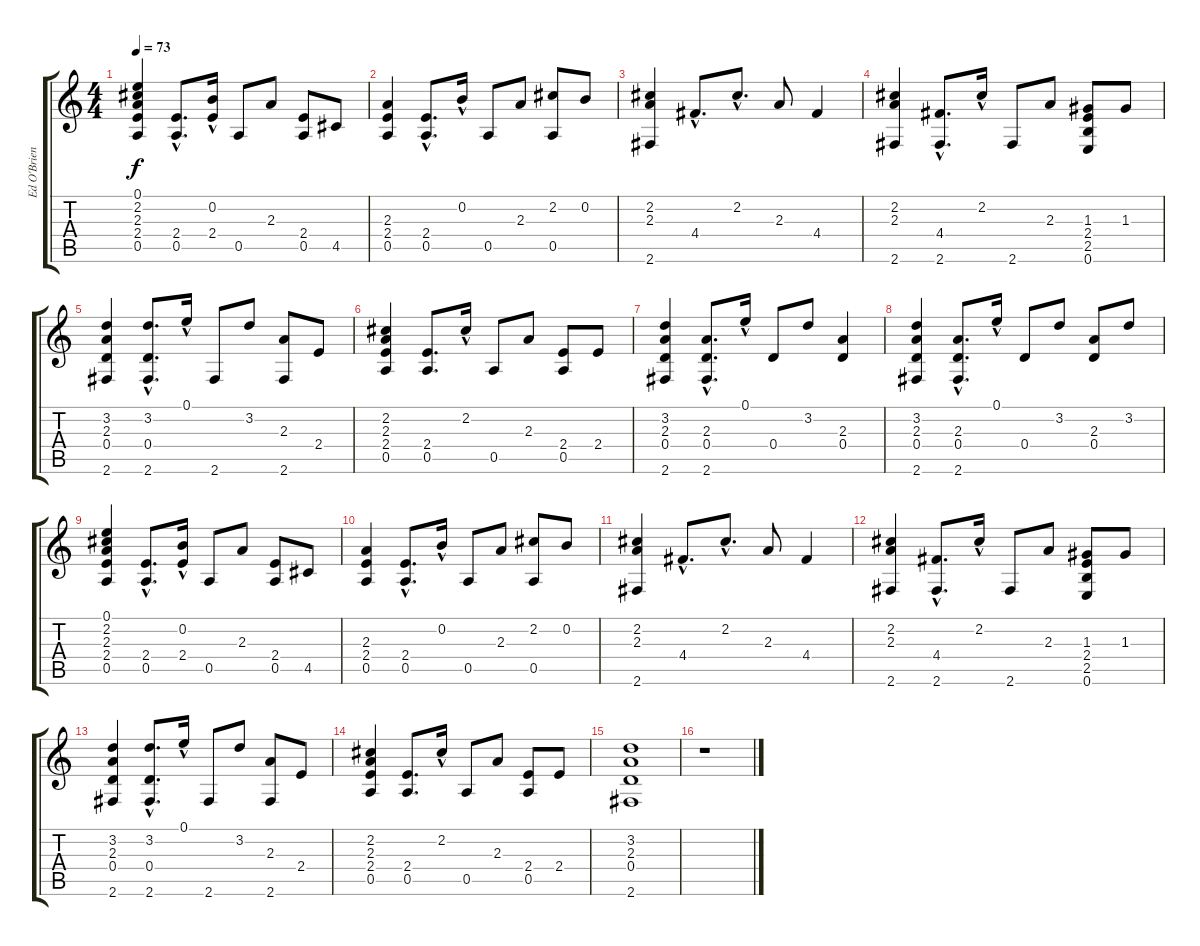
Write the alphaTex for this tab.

\track ("Ed O'Brien - Clean Guitar" "Ed O'Brien") {instrument electricguitarclean}
\staff {score tabs}
\tuning (E4 B3 G3 D3 A2 E2) {hide}
\ts (4 4)
\tempo 73
\clef g2
\ks c
(0.1 2.2 2.3 2.4 0.5).4{dy f} (2.4{hac} 0.5).8{d} (0.2{hac} 2.4).16 0.5.8 2.3.8 (2.4 0.5).8 4.5.8 |
(2.3 2.4 0.5).4 (2.4{hac} 0.5).8{d} 0.2{hac}.16 0.5.8 2.3.8 (2.2 0.5).8 0.2.8 |
(2.2 2.3 2.6).4 4.4{hac}.8{d} 2.2{hac}.8{d} 2.3.8 4.4.4 |
(2.2 2.3 2.6).4 (4.4{hac} 2.6).8{d} 2.2{hac}.16 2.6.8 2.3.8 (1.3 2.4 2.5 0.6).8 1.3.8 |
(3.2 2.3 0.4 2.6).4 (3.2{hac} 0.4 2.6).8{d} 0.1{hac}.16 2.6.8 3.2.8 (2.3 2.6).8 2.4.8 |
(2.2 2.3 2.4 0.5).4 (2.4 0.5).8{d} 2.2{hac}.16 0.5.8 2.3.8 (2.4 0.5).8 2.4.8 |
(3.2 2.3 0.4 2.6).4 (2.3{hac} 0.4 2.6).8{d} 0.1{hac}.16 0.4.8 3.2.8 (2.3 0.4).4 |
(3.2 2.3 0.4 2.6).4 (2.3{hac} 0.4 2.6).8{d} 0.1{hac}.16 0.4.8 3.2.8 (2.3 0.4).8 3.2.8 |
(0.1 2.2 2.3 2.4 0.5).4 (2.4{hac} 0.5).8{d} (0.2{hac} 2.4).16 0.5.8 2.3.8 (2.4 0.5).8 4.5.8 |
(2.3 2.4 0.5).4 (2.4{hac} 0.5).8{d} 0.2{hac}.16 0.5.8 2.3.8 (2.2 0.5).8 0.2.8 |
(2.2 2.3 2.6).4 4.4{hac}.8{d} 2.2{hac}.8{d} 2.3.8 4.4.4 |
(2.2 2.3 2.6).4 (4.4{hac} 2.6).8{d} 2.2{hac}.16 2.6.8 2.3.8 (1.3 2.4 2.5 0.6).8 1.3.8 |
(3.2 2.3 0.4 2.6).4 (3.2{hac} 0.4 2.6).8{d} 0.1{hac}.16 2.6.8 3.2.8 (2.3 2.6).8 2.4.8 |
(2.2 2.3 2.4 0.5).4 (2.4 0.5).8{d} 2.2{hac}.16 0.5.8 2.3.8 (2.4 0.5).8 2.4.8 |
(3.2 2.3 0.4 2.6).1 |
r.1
